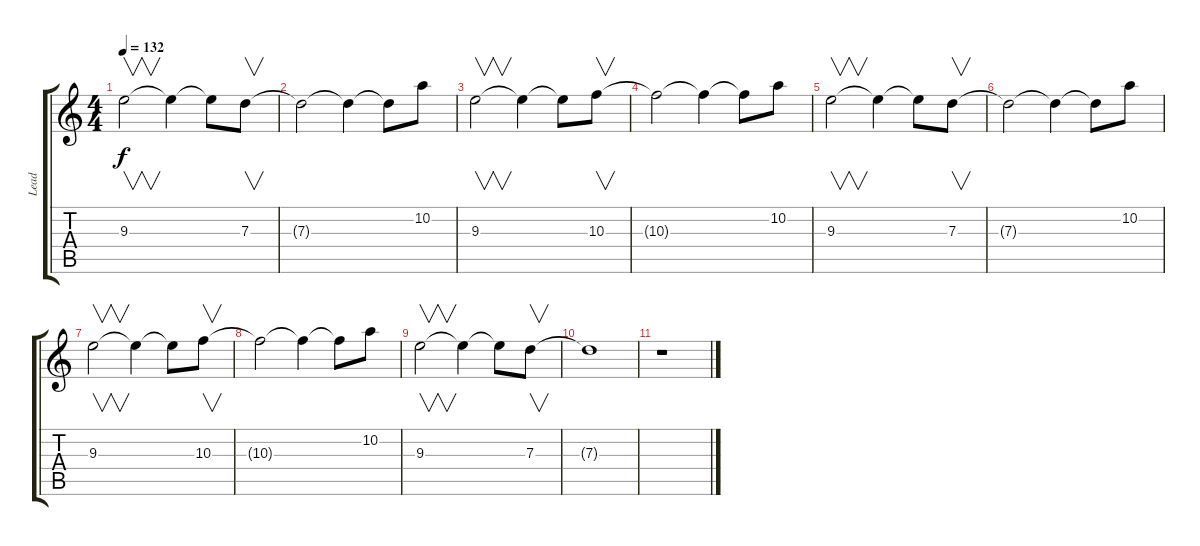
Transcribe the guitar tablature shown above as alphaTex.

\track ("Lead" "Lead") {instrument distortionguitar}
\staff {score tabs}
\tuning (E4 B3 G3 D3 A2 E2) {hide}
\ts (4 4)
\tempo 132
\clef g2
\ks c
9.3.2{v dy f} 9.3{t}.4 9.3{t}.8 7.3.8{v} |
7.3{t}.2 7.3{t}.4 7.3{t}.8 10.2.8 |
9.3.2{v} 9.3{t}.4 9.3{t}.8 10.3.8{v} |
10.3{t}.2 10.3{t}.4 10.3{t}.8 10.2.8 |
9.3.2{v} 9.3{t}.4 9.3{t}.8 7.3.8{v} |
7.3{t}.2 7.3{t}.4 7.3{t}.8 10.2.8 |
9.3.2{v} 9.3{t}.4 9.3{t}.8 10.3.8{v} |
10.3{t}.2 10.3{t}.4 10.3{t}.8 10.2.8 |
9.3.2{v} 9.3{t}.4 9.3{t}.8 7.3.8{v} |
7.3{t}.1 |
r.1
